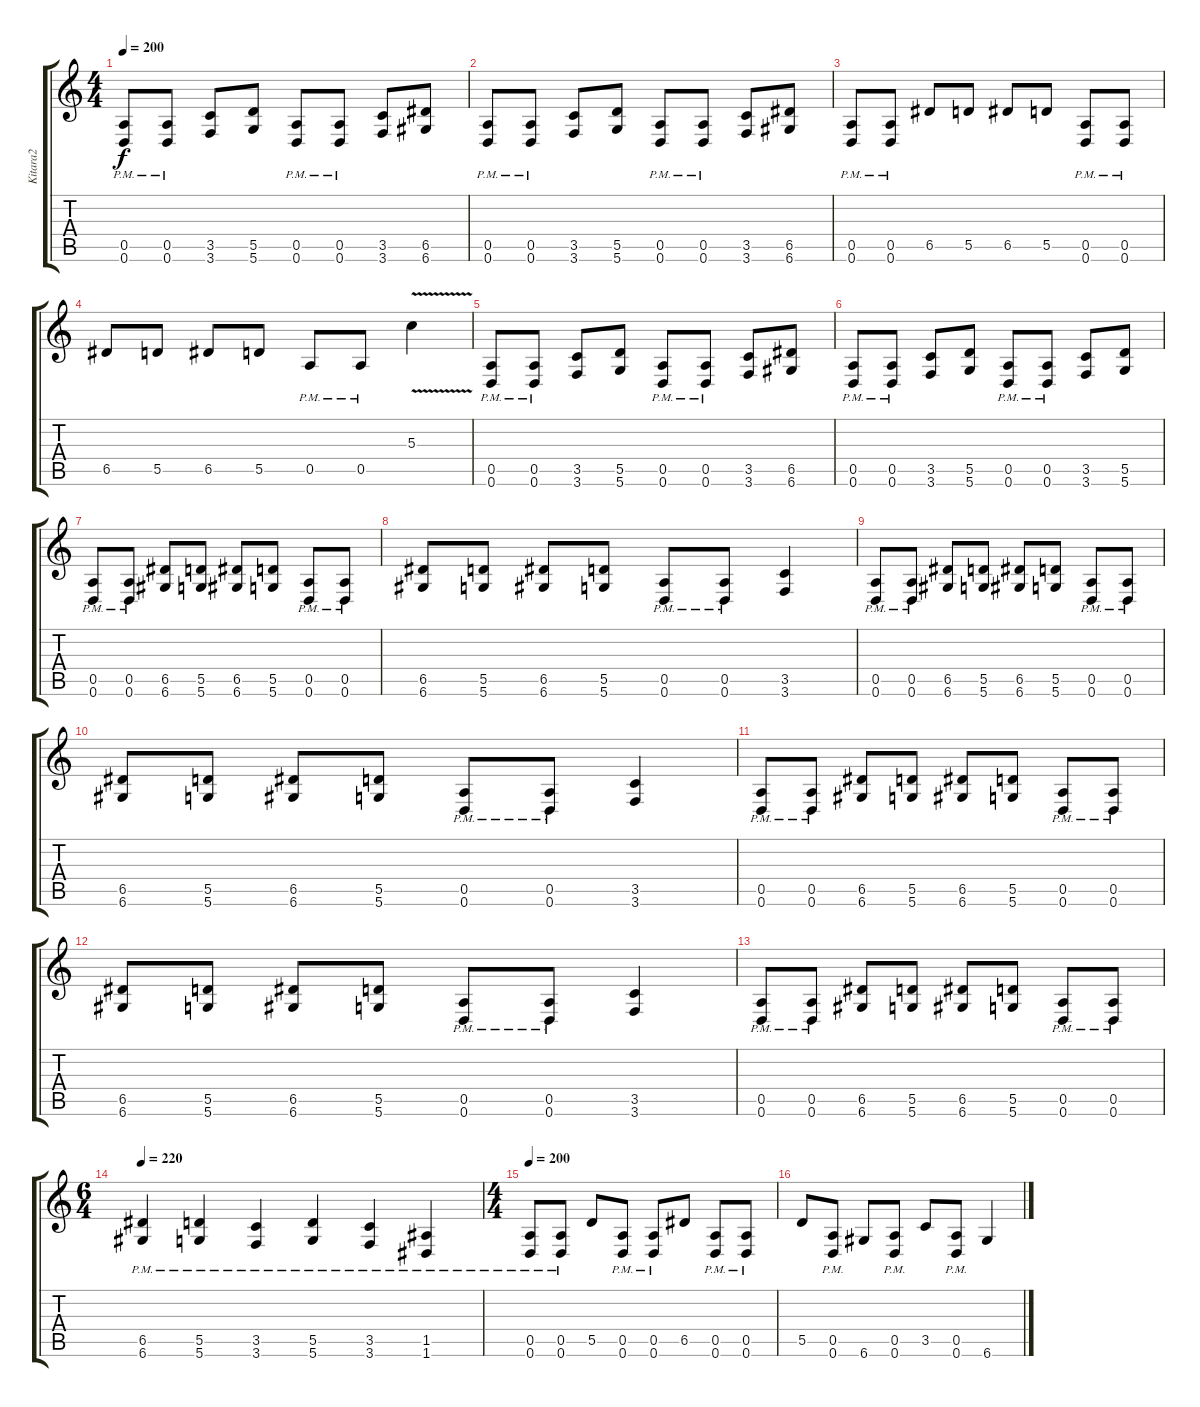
\track ("Kitara2" "Kitara2") {instrument distortionguitar}
\staff {score tabs}
\tuning (E4 B3 G3 D3 A2 D2) {hide}
\ts (4 4)
\tempo 200
\clef g2
\ks c
(0.5{pm} 0.6{pm}).8{dy f} (0.5{pm} 0.6{pm}).8 (3.5 3.6).8 (5.5 5.6).8 (0.5{pm} 0.6{pm}).8 (0.5{pm} 0.6{pm}).8 (3.5 3.6).8 (6.5 6.6).8 |
(0.5{pm} 0.6{pm}).8 (0.5{pm} 0.6{pm}).8 (3.5 3.6).8 (5.5 5.6).8 (0.5{pm} 0.6{pm}).8 (0.5{pm} 0.6{pm}).8 (3.5 3.6).8 (6.5 6.6).8 |
(0.5{pm} 0.6{pm}).8 (0.5{pm} 0.6{pm}).8 6.5.8 5.5.8 6.5.8 5.5.8 (0.5{pm} 0.6{pm}).8 (0.5{pm} 0.6{pm}).8 |
6.5.8 5.5.8 6.5.8 5.5.8 0.5{pm}.8 0.5{pm}.8 5.3{v}.4{instrument guitarharmonics} |
(0.5{pm} 0.6{pm}).8{instrument distortionguitar} (0.5{pm} 0.6{pm}).8 (3.5 3.6).8 (5.5 5.6).8 (0.5{pm} 0.6{pm}).8 (0.5{pm} 0.6{pm}).8 (3.5 3.6).8 (6.5 6.6).8 |
(0.5{pm} 0.6{pm}).8 (0.5{pm} 0.6{pm}).8 (3.5 3.6).8 (5.5 5.6).8 (0.5{pm} 0.6{pm}).8 (0.5{pm} 0.6{pm}).8 (3.5 3.6).8 (5.5 5.6).8 |
(0.5{pm} 0.6{pm}).8 (0.5{pm} 0.6{pm}).8 (6.5 6.6).8 (5.5 5.6).8 (6.5 6.6).8 (5.5 5.6).8 (0.5{pm} 0.6{pm}).8 (0.5{pm} 0.6{pm}).8 |
(6.5 6.6).8 (5.5 5.6).8 (6.5 6.6).8 (5.5 5.6).8 (0.5{pm} 0.6{pm}).8 (0.5{pm} 0.6{pm}).8 (3.5 3.6).4 |
(0.5{pm} 0.6{pm}).8 (0.5{pm} 0.6{pm}).8 (6.5 6.6).8 (5.5 5.6).8 (6.5 6.6).8 (5.5 5.6).8 (0.5{pm} 0.6{pm}).8 (0.5{pm} 0.6{pm}).8 |
(6.5 6.6).8 (5.5 5.6).8 (6.5 6.6).8 (5.5 5.6).8 (0.5{pm} 0.6{pm}).8 (0.5{pm} 0.6{pm}).8 (3.5 3.6).4 |
(0.5{pm} 0.6{pm}).8 (0.5{pm} 0.6{pm}).8 (6.5 6.6).8 (5.5 5.6).8 (6.5 6.6).8 (5.5 5.6).8 (0.5{pm} 0.6{pm}).8 (0.5{pm} 0.6{pm}).8 |
(6.5 6.6).8 (5.5 5.6).8 (6.5 6.6).8 (5.5 5.6).8 (0.5{pm} 0.6{pm}).8 (0.5{pm} 0.6{pm}).8 (3.5 3.6).4 |
(0.5{pm} 0.6{pm}).8 (0.5{pm} 0.6{pm}).8 (6.5 6.6).8 (5.5 5.6).8 (6.5 6.6).8 (5.5 5.6).8 (0.5{pm} 0.6{pm}).8 (0.5{pm} 0.6{pm}).8 |
\ts (6 4)
\tempo 220
(6.5{pm} 6.6{pm}).4 (5.5{pm} 5.6{pm}).4 (3.5{pm} 3.6{pm}).4 (5.5{pm} 5.6{pm}).4 (3.5{pm} 3.6{pm}).4 (1.5{pm} 1.6{pm}).4 |
\ts (4 4)
\tempo 200
(0.5{pm} 0.6{pm}).8 (0.5{pm} 0.6{pm}).8 5.5.8 (0.5{pm} 0.6{pm}).8 (0.5{pm} 0.6{pm}).8 6.5.8 (0.5{pm} 0.6{pm}).8 (0.5{pm} 0.6{pm}).8 |
5.5.8 (0.5{pm} 0.6{pm}).8 6.6.8 (0.5{pm} 0.6{pm}).8 3.5.8 (0.5{pm} 0.6{pm}).8 6.6.4
